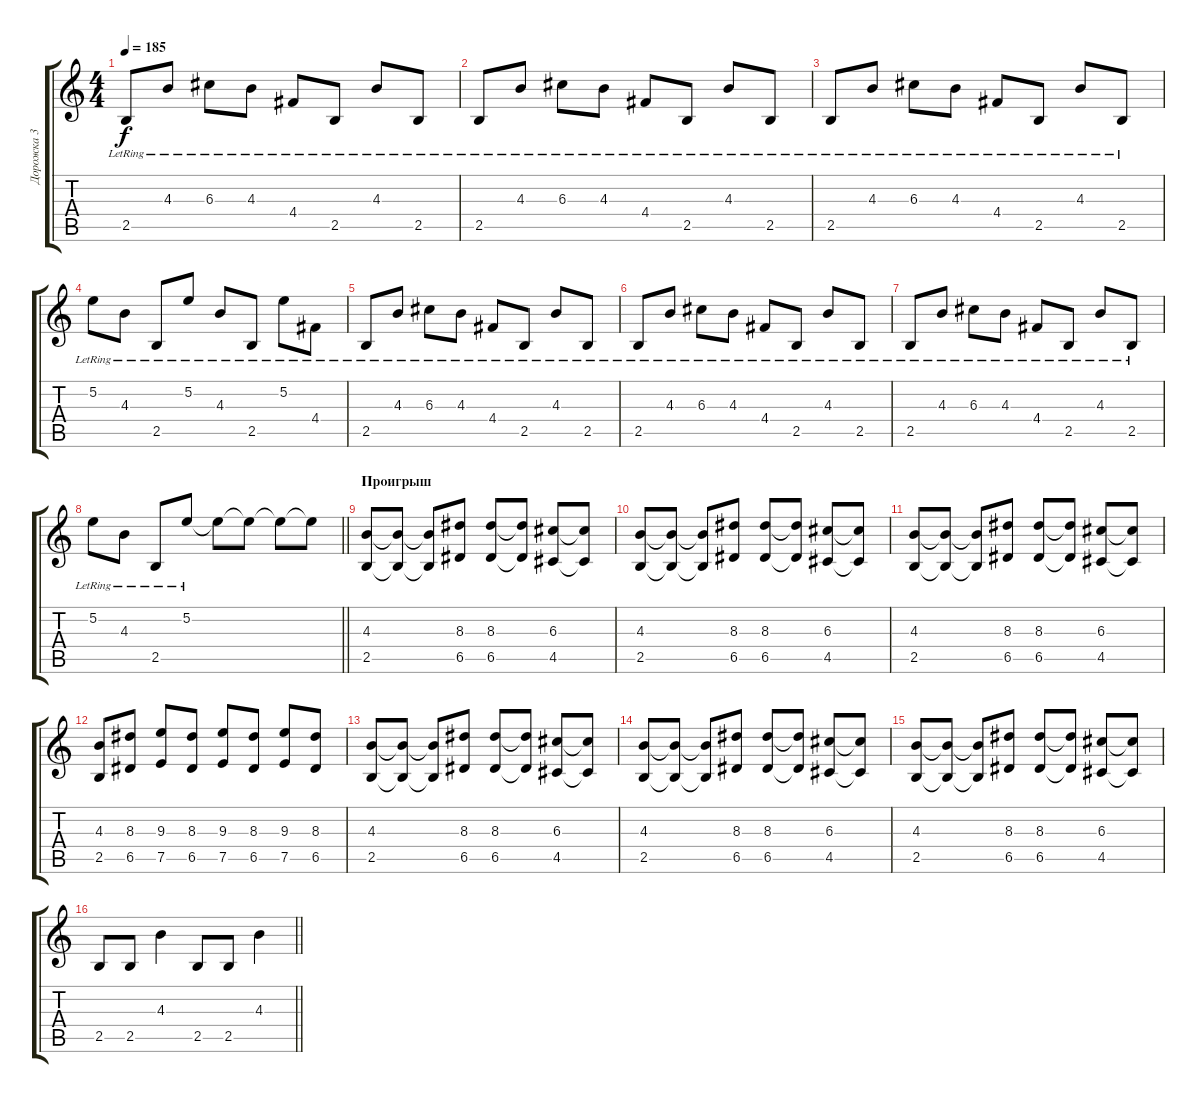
\track ("Дорожка 3" "Дорожка 3") {instrument overdrivenguitar}
\staff {score tabs}
\tuning (E4 B3 G3 D3 A2 E2) {hide}
\ts (4 4)
\tempo 185
\clef g2
\ks c
2.5{lr}.8{dy f instrument electricguitarclean} 4.3{lr}.8 6.3{lr}.8 4.3{lr}.8 4.4{lr}.8 2.5{lr}.8 4.3{lr}.8 2.5{lr}.8 |
2.5{lr}.8 4.3{lr}.8 6.3{lr}.8 4.3{lr}.8 4.4{lr}.8 2.5{lr}.8 4.3{lr}.8 2.5{lr}.8 |
2.5{lr}.8 4.3{lr}.8 6.3{lr}.8 4.3{lr}.8 4.4{lr}.8 2.5{lr}.8 4.3{lr}.8 2.5{lr}.8 |
5.2{lr}.8 4.3{lr}.8 2.5{lr}.8 5.2{lr}.8 4.3{lr}.8 2.5{lr}.8 5.2{lr}.8 4.4{lr}.8 |
2.5{lr}.8 4.3{lr}.8 6.3{lr}.8 4.3{lr}.8 4.4{lr}.8 2.5{lr}.8 4.3{lr}.8 2.5{lr}.8 |
2.5{lr}.8 4.3{lr}.8 6.3{lr}.8 4.3{lr}.8 4.4{lr}.8 2.5{lr}.8 4.3{lr}.8 2.5{lr}.8 |
2.5{lr}.8 4.3{lr}.8 6.3{lr}.8 4.3{lr}.8 4.4{lr}.8 2.5{lr}.8 4.3{lr}.8 2.5{lr}.8 |
\barLineRight lightlight
5.2{lr}.8 4.3{lr}.8 2.5{lr}.8 5.2{lr}.8 5.2{t}.8 5.2{t}.8 5.2{t}.8 5.2{t}.8 |
\section ("" "Проигрыш")
(4.3 2.5).8{instrument overdrivenguitar} (4.3{t} 2.5{t}).8 (4.3{t} 2.5{t}).8 (8.3 6.5).8 (8.3 6.5).8 (8.3{t} 6.5{t}).8 (6.3 4.5).8 (6.3{t} 4.5{t}).8 |
(4.3 2.5).8 (4.3{t} 2.5{t}).8 (4.3{t} 2.5{t}).8 (8.3 6.5).8 (8.3 6.5).8 (8.3{t} 6.5{t}).8 (6.3 4.5).8 (6.3{t} 4.5{t}).8 |
(4.3 2.5).8 (4.3{t} 2.5{t}).8 (4.3{t} 2.5{t}).8 (8.3 6.5).8 (8.3 6.5).8 (8.3{t} 6.5{t}).8 (6.3 4.5).8 (6.3{t} 4.5{t}).8 |
(4.3 2.5).8 (8.3 6.5).8 (9.3 7.5).8 (8.3 6.5).8 (9.3 7.5).8 (8.3 6.5).8 (9.3 7.5).8 (8.3 6.5).8 |
(4.3 2.5).8 (4.3{t} 2.5{t}).8 (4.3{t} 2.5{t}).8 (8.3 6.5).8 (8.3 6.5).8 (8.3{t} 6.5{t}).8 (6.3 4.5).8 (6.3{t} 4.5{t}).8 |
(4.3 2.5).8 (4.3{t} 2.5{t}).8 (4.3{t} 2.5{t}).8 (8.3 6.5).8 (8.3 6.5).8 (8.3{t} 6.5{t}).8 (6.3 4.5).8 (6.3{t} 4.5{t}).8 |
(4.3 2.5).8 (4.3{t} 2.5{t}).8 (4.3{t} 2.5{t}).8 (8.3 6.5).8 (8.3 6.5).8 (8.3{t} 6.5{t}).8 (6.3 4.5).8 (6.3{t} 4.5{t}).8 |
\barLineRight lightlight
2.5.8 2.5.8 4.3.4 2.5.8 2.5.8 4.3.4
